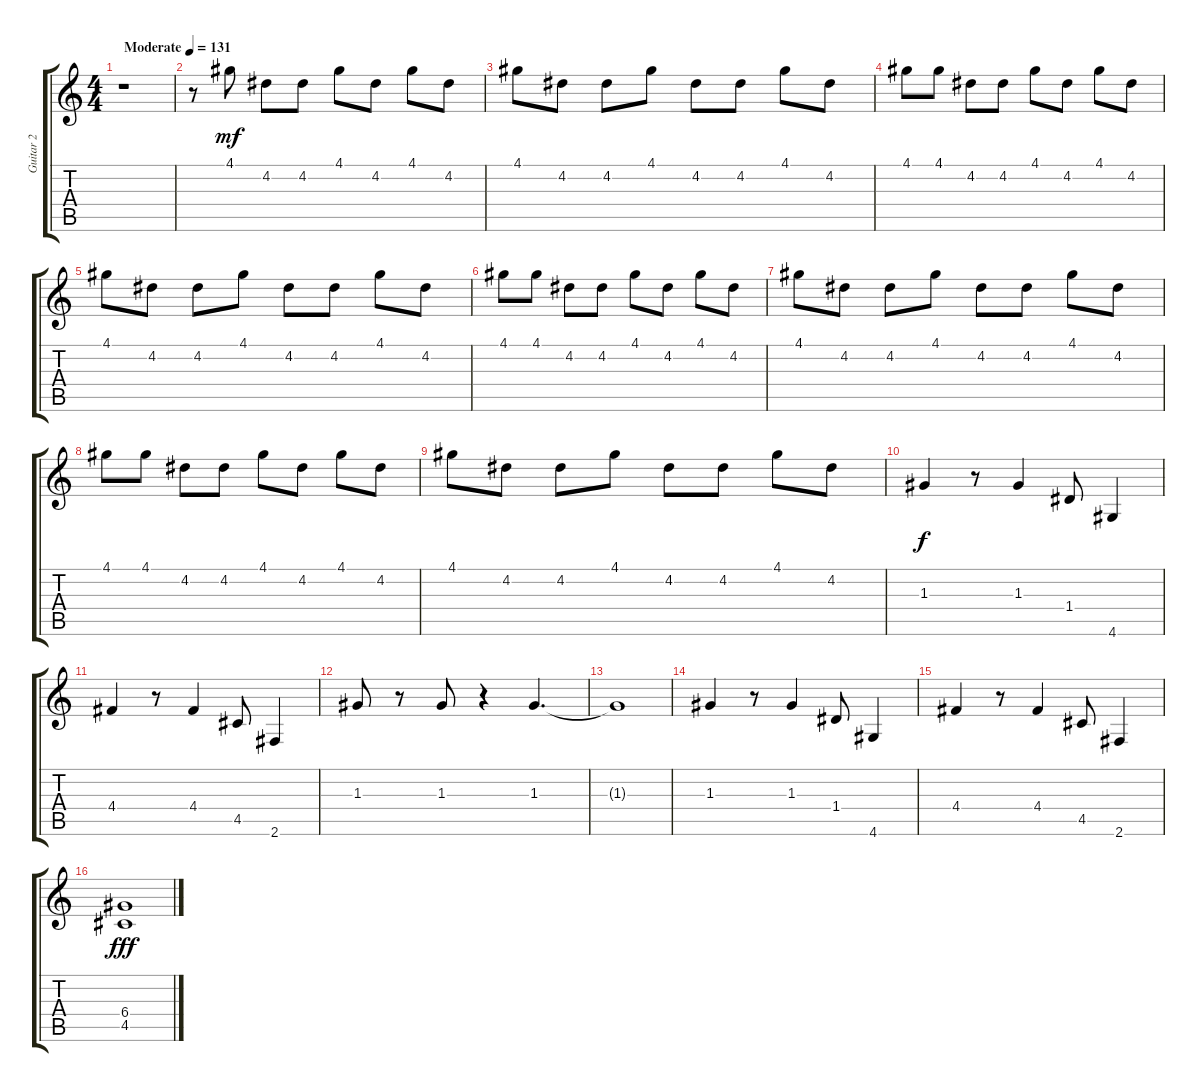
\track ("Guitar 2" "Guitar 2") {instrument overdrivenguitar}
\staff {score tabs}
\tuning (E4 B3 G3 D3 A2 E2) {hide}
\ts (4 4)
\tempo (131 "Moderate")
\clef g2
\ks c
r.1{dy mf instrument overdrivenguitar} |
r.8 4.1.8 4.2.8 4.2.8 4.1.8 4.2.8 4.1.8 4.2.8 |
4.1.8 4.2.8 4.2.8 4.1.8 4.2.8 4.2.8 4.1.8 4.2.8 |
4.1.8 4.1.8 4.2.8 4.2.8 4.1.8 4.2.8 4.1.8 4.2.8 |
4.1.8 4.2.8 4.2.8 4.1.8 4.2.8 4.2.8 4.1.8 4.2.8 |
4.1.8 4.1.8 4.2.8 4.2.8 4.1.8 4.2.8 4.1.8 4.2.8 |
4.1.8 4.2.8 4.2.8 4.1.8 4.2.8 4.2.8 4.1.8 4.2.8 |
4.1.8 4.1.8 4.2.8 4.2.8 4.1.8 4.2.8 4.1.8 4.2.8 |
4.1.8 4.2.8 4.2.8 4.1.8 4.2.8 4.2.8 4.1.8 4.2.8 |
1.3.4{dy f} r.8 1.3.4 1.4.8 4.6.4 |
4.4.4 r.8 4.4.4 4.5.8 2.6.4 |
1.3.8 r.8 1.3.8 r.4 1.3.4{d} |
1.3{t}.1 |
1.3.4 r.8 1.3.4 1.4.8 4.6.4 |
4.4.4 r.8 4.4.4 4.5.8 2.6.4 |
(6.4 4.5).1{dy fff}
